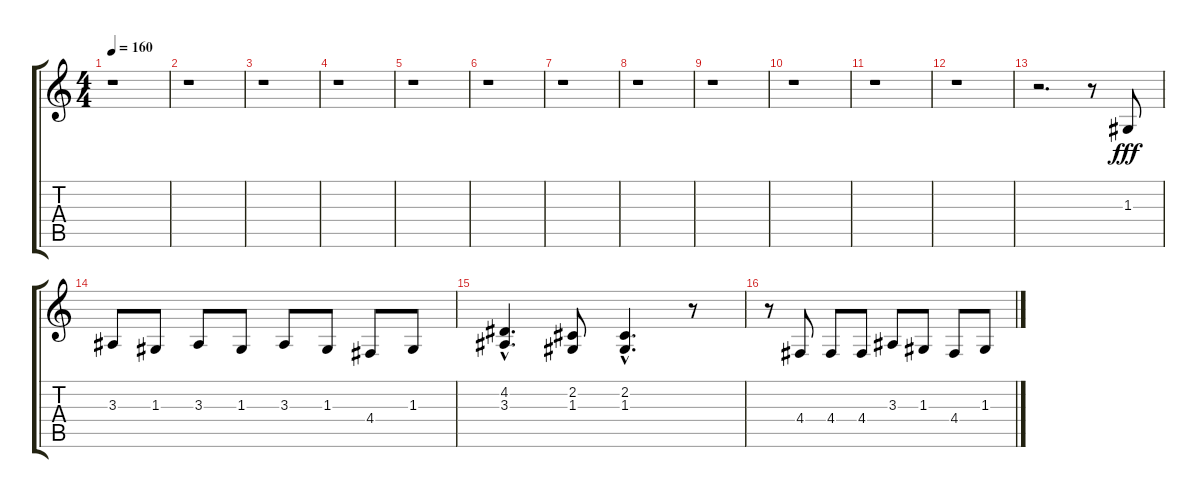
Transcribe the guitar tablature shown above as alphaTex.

\track "" {instrument tenorsax}
\staff {score tabs}
\tuning (E4 B3 G3 D3 A2 E2) {hide}
\ts (4 4)
\tempo 160
\clef g2
\ks c
r.1{dy fff} |
r.1 |
r.1 |
r.1 |
r.1 |
r.1 |
r.1 |
r.1 |
r.1 |
r.1 |
r.1 |
r.1 |
r.2{d} r.8 1.3.8 |
3.3.8 1.3.8 3.3.8 1.3.8 3.3.8 1.3.8 4.4.8 1.3.8 |
(4.2{hac} 3.3{hac}).4{d} (2.2 1.3).8 (2.2{hac} 1.3{hac}).4{d} r.8 |
r.8 4.4.8 4.4.8 4.4.8 3.3.8 1.3.8 4.4.8 1.3.8
